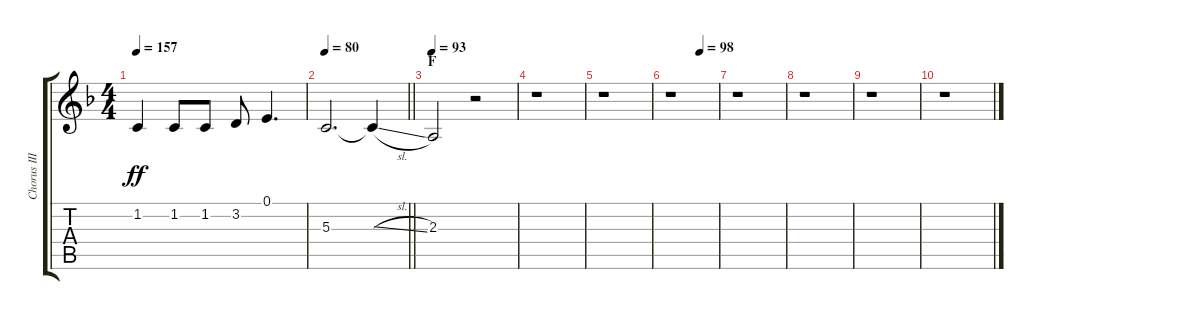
\track ("Chorus III" "Chorus III") {instrument voiceoohs}
\staff {score tabs}
\tuning (E4 B3 G3 D3 A2 E2) {hide}
\ts (4 4)
\tempo 157
\clef g2
\ks f
1.2.4{dy ff} 1.2.8 1.2.8 3.2.8 0.1.4{d} |
\tempo 80
\barLineRight lightlight
5.3.2{d} 5.3{sl t}.4 |
\section ("" "F")
\tempo 93
2.3.2 r.2 |
r.1 |
r.1 |
\tempo (98 0.625)
r.1 |
r.1 |
r.1 |
r.1 |
r.1
